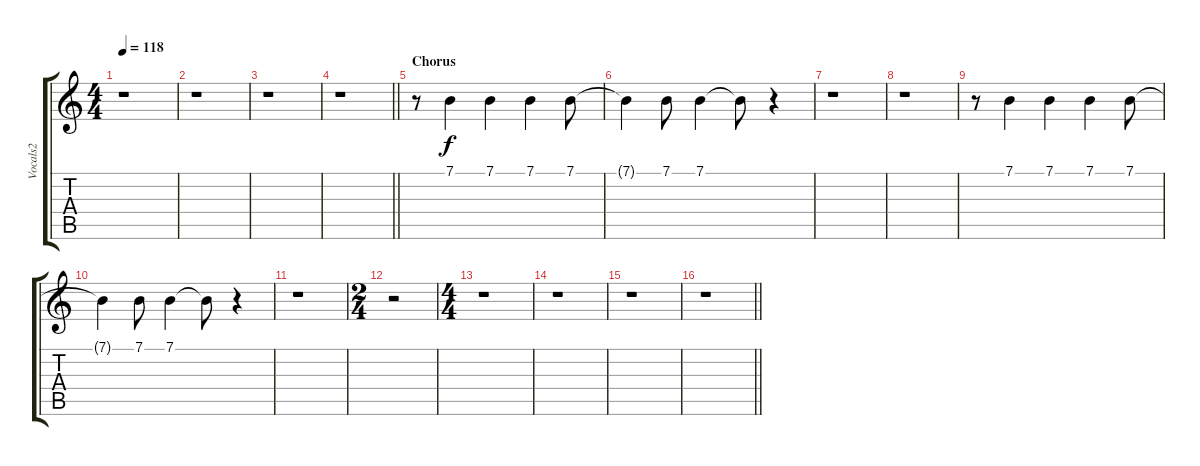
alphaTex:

\track ("Vocals2" "Vocals2") {mute instrument choiraahs}
\staff {score tabs}
\tuning (E4 B3 G3 D3 A2 E2) {hide}
\ts (4 4)
\tempo 118
\clef g2
\ks c
r.1{dy f} |
r.1 |
r.1 |
\barLineRight lightlight
r.1 |
\section ("" "Chorus")
r.8 7.1.4 7.1.4 7.1.4 7.1.8 |
7.1{t}.4 7.1.8 7.1.4 7.1{t}.8 r.4 |
r.1 |
r.1 |
r.8 7.1.4 7.1.4 7.1.4 7.1.8 |
7.1{t}.4 7.1.8 7.1.4 7.1{t}.8 r.4 |
r.1 |
\ts (2 4)
r.2 |
\ts (4 4)
r.1 |
r.1 |
r.1 |
\barLineRight lightlight
r.1
